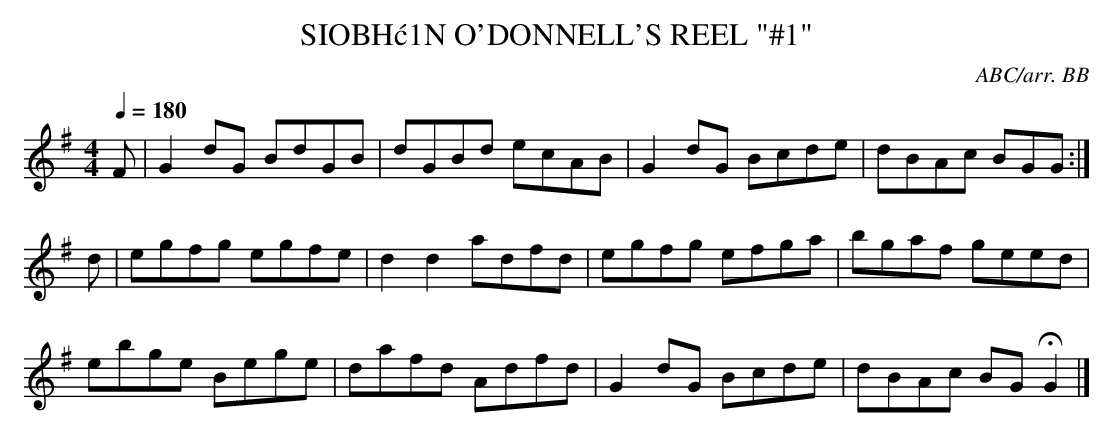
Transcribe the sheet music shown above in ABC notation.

X:1
T:SIOBH\'c1N O'DONNELL'S REEL "#1"
C:ABC/arr. BB
Q:1/4=180
L:1/8
M:4/4
K:G
F|G2 dG BdGB|dGBd ecAB|G2 dG Bcde|dBAc BGG:|
d|egfg egfe|d2 d2 adfd|egfg efga|bgaf geed|
ebge Bege|dafd Adfd|G2 dG Bcde|dBAc BGHG2|]
